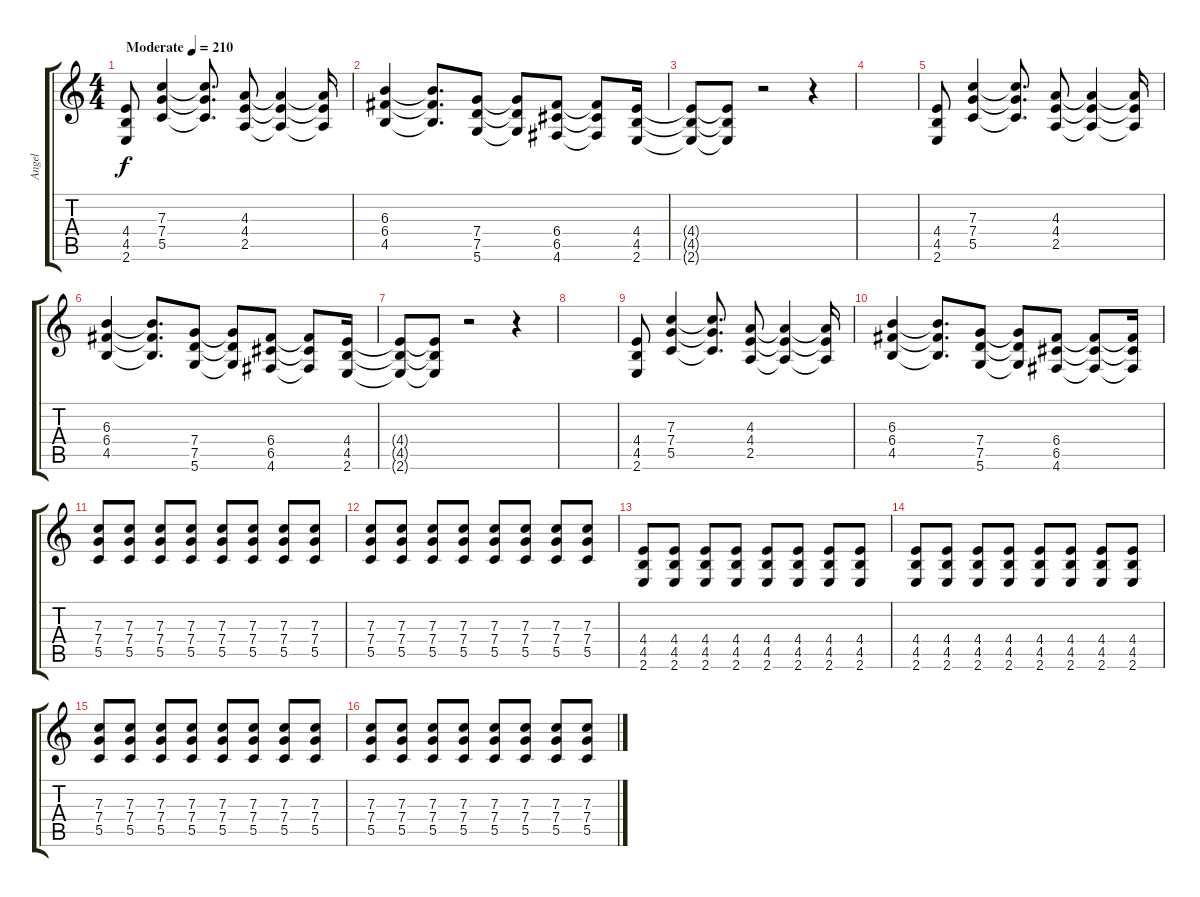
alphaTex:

\track ("Angel" "Angel") {instrument overdrivenguitar}
\staff {score tabs}
\tuning (D4 A3 F3 C3 G2 D2) {hide}
\ts (4 4)
\tempo (210 "Moderate")
\clef g2
\ks c
(4.4 4.5 2.6).8{dy f instrument overdrivenguitar} (7.3 7.4 5.5).4 (7.3{t} 7.4{t} 5.5{t}).8{d} (4.3 4.4 2.5).8 (4.3{t} 4.4{t} 2.5{t}).4 (4.3{t} 4.4{t} 2.5{t}).16 |
(6.3 6.4 4.5).4 (6.3{t} 6.4{t} 4.5{t}).8{d} (7.4 7.5 5.6).8 (7.4{t} 7.5{t} 5.6{t}).8 (6.4 6.5 4.6).8 (6.4{t} 6.5{t} 4.6{t}).8 (4.4 4.5 2.6).16 |
(4.4{t} 4.5{t} 2.6{t}).8 (4.4{t} 4.5{t} 2.6{t}).8 r.2 r.4 |
|
(4.4 4.5 2.6).8 (7.3 7.4 5.5).4 (7.3{t} 7.4{t} 5.5{t}).8{d} (4.3 4.4 2.5).8 (4.3{t} 4.4{t} 2.5{t}).4 (4.3{t} 4.4{t} 2.5{t}).16 |
(6.3 6.4 4.5).4 (6.3{t} 6.4{t} 4.5{t}).8{d} (7.4 7.5 5.6).8 (7.4{t} 7.5{t} 5.6{t}).8 (6.4 6.5 4.6).8 (6.4{t} 6.5{t} 4.6{t}).8 (4.4 4.5 2.6).16 |
(4.4{t} 4.5{t} 2.6{t}).8 (4.4{t} 4.5{t} 2.6{t}).8 r.2 r.4 |
|
(4.4 4.5 2.6).8 (7.3 7.4 5.5).4 (7.3{t} 7.4{t} 5.5{t}).8{d} (4.3 4.4 2.5).8 (4.3{t} 4.4{t} 2.5{t}).4 (4.3{t} 4.4{t} 2.5{t}).16 |
(6.3 6.4 4.5).4 (6.3{t} 6.4{t} 4.5{t}).8{d} (7.4 7.5 5.6).8 (7.4{t} 7.5{t} 5.6{t}).8 (6.4 6.5 4.6).8 (6.4{t} 6.5{t} 4.6{t}).8 (6.4{t} 6.5{t} 4.6{t}).16 |
(7.3 7.4 5.5).8 (7.3 7.4 5.5).8 (7.3 7.4 5.5).8 (7.3 7.4 5.5).8 (7.3 7.4 5.5).8 (7.3 7.4 5.5).8 (7.3 7.4 5.5).8 (7.3 7.4 5.5).8 |
(7.3 7.4 5.5).8 (7.3 7.4 5.5).8 (7.3 7.4 5.5).8 (7.3 7.4 5.5).8 (7.3 7.4 5.5).8 (7.3 7.4 5.5).8 (7.3 7.4 5.5).8 (7.3 7.4 5.5).8 |
(4.4 4.5 2.6).8 (4.4 4.5 2.6).8 (4.4 4.5 2.6).8 (4.4 4.5 2.6).8 (4.4 4.5 2.6).8 (4.4 4.5 2.6).8 (4.4 4.5 2.6).8 (4.4 4.5 2.6).8 |
(4.4 4.5 2.6).8 (4.4 4.5 2.6).8 (4.4 4.5 2.6).8 (4.4 4.5 2.6).8 (4.4 4.5 2.6).8 (4.4 4.5 2.6).8 (4.4 4.5 2.6).8 (4.4 4.5 2.6).8 |
(7.3 7.4 5.5).8 (7.3 7.4 5.5).8 (7.3 7.4 5.5).8 (7.3 7.4 5.5).8 (7.3 7.4 5.5).8 (7.3 7.4 5.5).8 (7.3 7.4 5.5).8 (7.3 7.4 5.5).8 |
(7.3 7.4 5.5).8 (7.3 7.4 5.5).8 (7.3 7.4 5.5).8 (7.3 7.4 5.5).8 (7.3 7.4 5.5).8 (7.3 7.4 5.5).8 (7.3 7.4 5.5).8 (7.3 7.4 5.5).8
